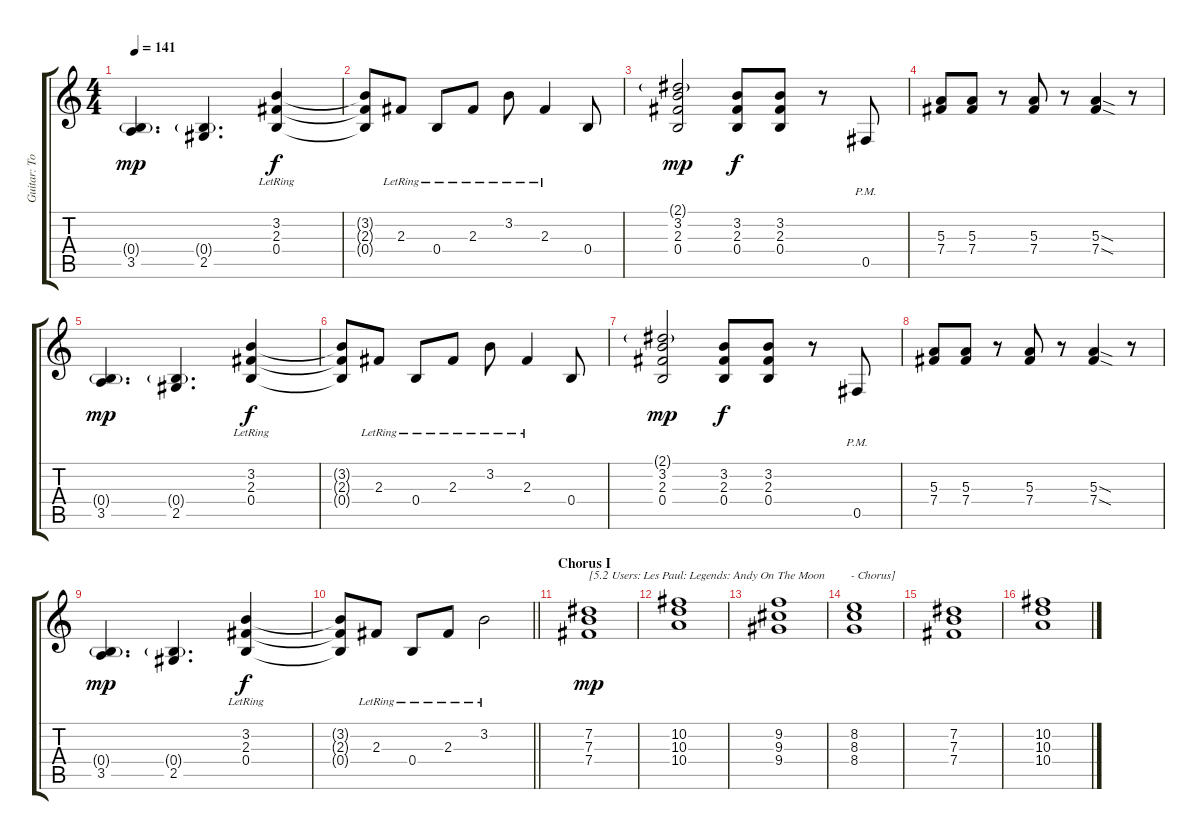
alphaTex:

\track ("Guitar: Tony" "Guitar: To") {instrument distortionguitar}
\staff {score tabs}
\tuning (Db4 Ab3 E3 B2 Gb2 Db2) {hide}
\ts (4 4)
\tempo 141
\clef g2
\ks c
(0.4{g} 3.5).4{d dy mp} (0.4{g} 2.5).4{d} (3.2{lr} 2.3{lr} 0.4{lr}).4{dy f} |
(3.2{t} 2.3{t} 0.4{t}).8 2.3{lr}.8 0.4{lr}.8 2.3{lr}.8 3.2{lr}.8 2.3{lr}.4 0.4.8 |
(2.1{g} 3.2 2.3 0.4).2{dy mp} (3.2 2.3 0.4).8{dy f} (3.2 2.3 0.4).8 r.8 0.5{pm}.8 |
(5.3 7.4).8 (5.3 7.4).8 r.8 (5.3 7.4).8 r.8 (5.3{sod} 7.4{sod}).4 r.8 |
(0.4{g} 3.5).4{d dy mp} (0.4{g} 2.5).4{d} (3.2{lr} 2.3{lr} 0.4{lr}).4{dy f} |
(3.2{t} 2.3{t} 0.4{t}).8 2.3{lr}.8 0.4{lr}.8 2.3{lr}.8 3.2{lr}.8 2.3{lr}.4 0.4.8 |
(2.1{g} 3.2 2.3 0.4).2{dy mp} (3.2 2.3 0.4).8{dy f} (3.2 2.3 0.4).8 r.8 0.5{pm}.8 |
(5.3 7.4).8 (5.3 7.4).8 r.8 (5.3 7.4).8 r.8 (5.3{sod} 7.4{sod}).4 r.8 |
(0.4{g} 3.5).4{d dy mp} (0.4{g} 2.5).4{d} (3.2{lr} 2.3{lr} 0.4{lr}).4{dy f} |
\barLineRight lightlight
(3.2{t} 2.3{t} 0.4{t}).8 2.3{lr}.8 0.4{lr}.8 2.3{lr}.8 3.2{lr}.2 |
\section ("" "Chorus I")
(7.2 7.3 7.4).1{txt "[5.2 Users: Les Paul: Legends: Andy On The Moon" dy mp instrument distortionguitar} |
(10.2 10.3 10.4).1 |
(9.2 9.3 9.4).1{txt "                        - Chorus]"} |
(8.2 8.3 8.4).1 |
(7.2 7.3 7.4).1 |
(10.2 10.3 10.4).1
